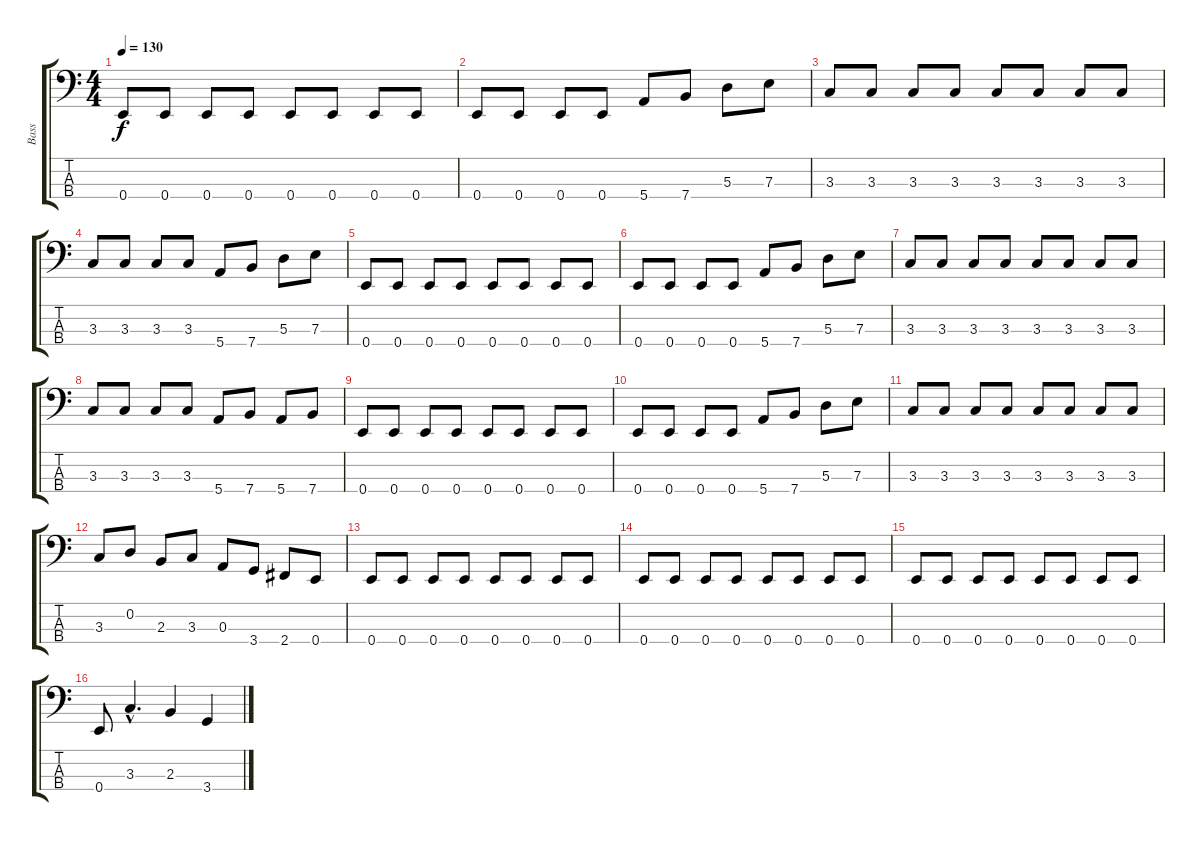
\track ("Bass" "Bass") {instrument slapbass1}
\staff {score tabs}
\tuning (G2 D2 A1 E1) {hide}
\ts (4 4)
\tempo 130
\clef f4
\ks c
0.4.8{dy f} 0.4.8 0.4.8 0.4.8 0.4.8 0.4.8 0.4.8 0.4.8 |
0.4.8 0.4.8 0.4.8 0.4.8 5.4.8 7.4.8 5.3.8 7.3.8 |
3.3.8 3.3.8 3.3.8 3.3.8 3.3.8 3.3.8 3.3.8 3.3.8 |
3.3.8 3.3.8 3.3.8 3.3.8 5.4.8 7.4.8 5.3.8 7.3.8 |
0.4.8 0.4.8 0.4.8 0.4.8 0.4.8 0.4.8 0.4.8 0.4.8 |
0.4.8 0.4.8 0.4.8 0.4.8 5.4.8 7.4.8 5.3.8 7.3.8 |
3.3.8 3.3.8 3.3.8 3.3.8 3.3.8 3.3.8 3.3.8 3.3.8 |
3.3.8 3.3.8 3.3.8 3.3.8 5.4.8 7.4.8 5.4.8 7.4.8 |
0.4.8 0.4.8 0.4.8 0.4.8 0.4.8 0.4.8 0.4.8 0.4.8 |
0.4.8 0.4.8 0.4.8 0.4.8 5.4.8 7.4.8 5.3.8 7.3.8 |
3.3.8 3.3.8 3.3.8 3.3.8 3.3.8 3.3.8 3.3.8 3.3.8 |
3.3.8 0.2.8 2.3.8 3.3.8 0.3.8 3.4.8 2.4.8 0.4.8 |
0.4.8 0.4.8 0.4.8 0.4.8 0.4.8 0.4.8 0.4.8 0.4.8 |
0.4.8 0.4.8 0.4.8 0.4.8 0.4.8 0.4.8 0.4.8 0.4.8 |
0.4.8 0.4.8 0.4.8 0.4.8 0.4.8 0.4.8 0.4.8 0.4.8 |
0.4.8 3.3{hac}.4{d} 2.3.4 3.4.4
